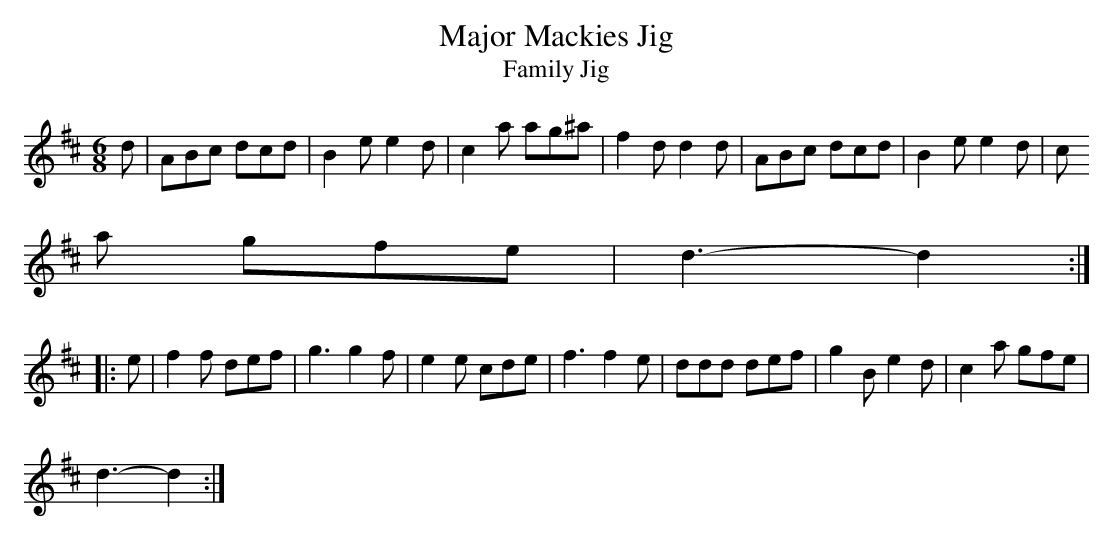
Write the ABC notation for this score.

X:1
T:Major Mackies Jig
T:Family Jig
M:6/8
L:1/8
K:D
d | ABc dcd | B2 e e2 d | c2 a ag^a | f2d d2d |  ABc dcd | B2 e e2 d | c
2 a gfe | d3-d2 :|
|: e | f2f def | g3g2f| e2e cde | f3f2e | ddd def | g2B e2 d | c2a gfe |
d3-d2 :|
